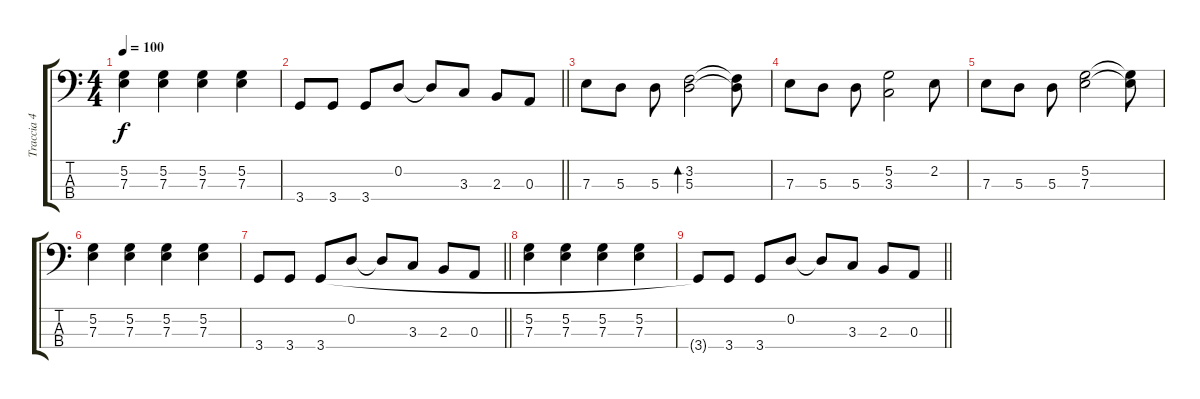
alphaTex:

\track ("Traccia 4" "Traccia 4") {instrument electricbassfinger}
\staff {score tabs}
\tuning (G2 D2 A1 E1) {hide}
\ts (4 4)
\tempo 100
\clef f4
\ks c
(5.2 7.3).4{dy f} (5.2 7.3).4 (5.2 7.3).4 (5.2 7.3).4 |
\barLineRight lightlight
3.4.8 3.4.8 3.4.8 0.2.8 0.2{t}.8 3.3.8 2.3.8 0.3.8 |
7.3.8 5.3.8 5.3.8 (3.2 5.3).2{bd 60} (3.2{t} 5.3{t}).8 |
7.3.8 5.3.8 5.3.8 (5.2 3.3).2 2.2.8 |
7.3.8 5.3.8 5.3.8 (5.2 7.3).2 (5.2{t} 7.3{t}).8 |
(5.2 7.3).4 (5.2 7.3).4 (5.2 7.3).4 (5.2 7.3).4 |
\barLineRight lightlight
3.4.8 3.4.8 3.4.8 0.2.8 0.2{t}.8 3.3.8 2.3.8 0.3.8 |
(5.2 7.3).4 (5.2 7.3).4 (5.2 7.3).4 (5.2 7.3).4 |
\barLineRight lightlight
3.4{t}.8 3.4.8 3.4.8 0.2.8 0.2{t}.8 3.3.8 2.3.8 0.3.8
